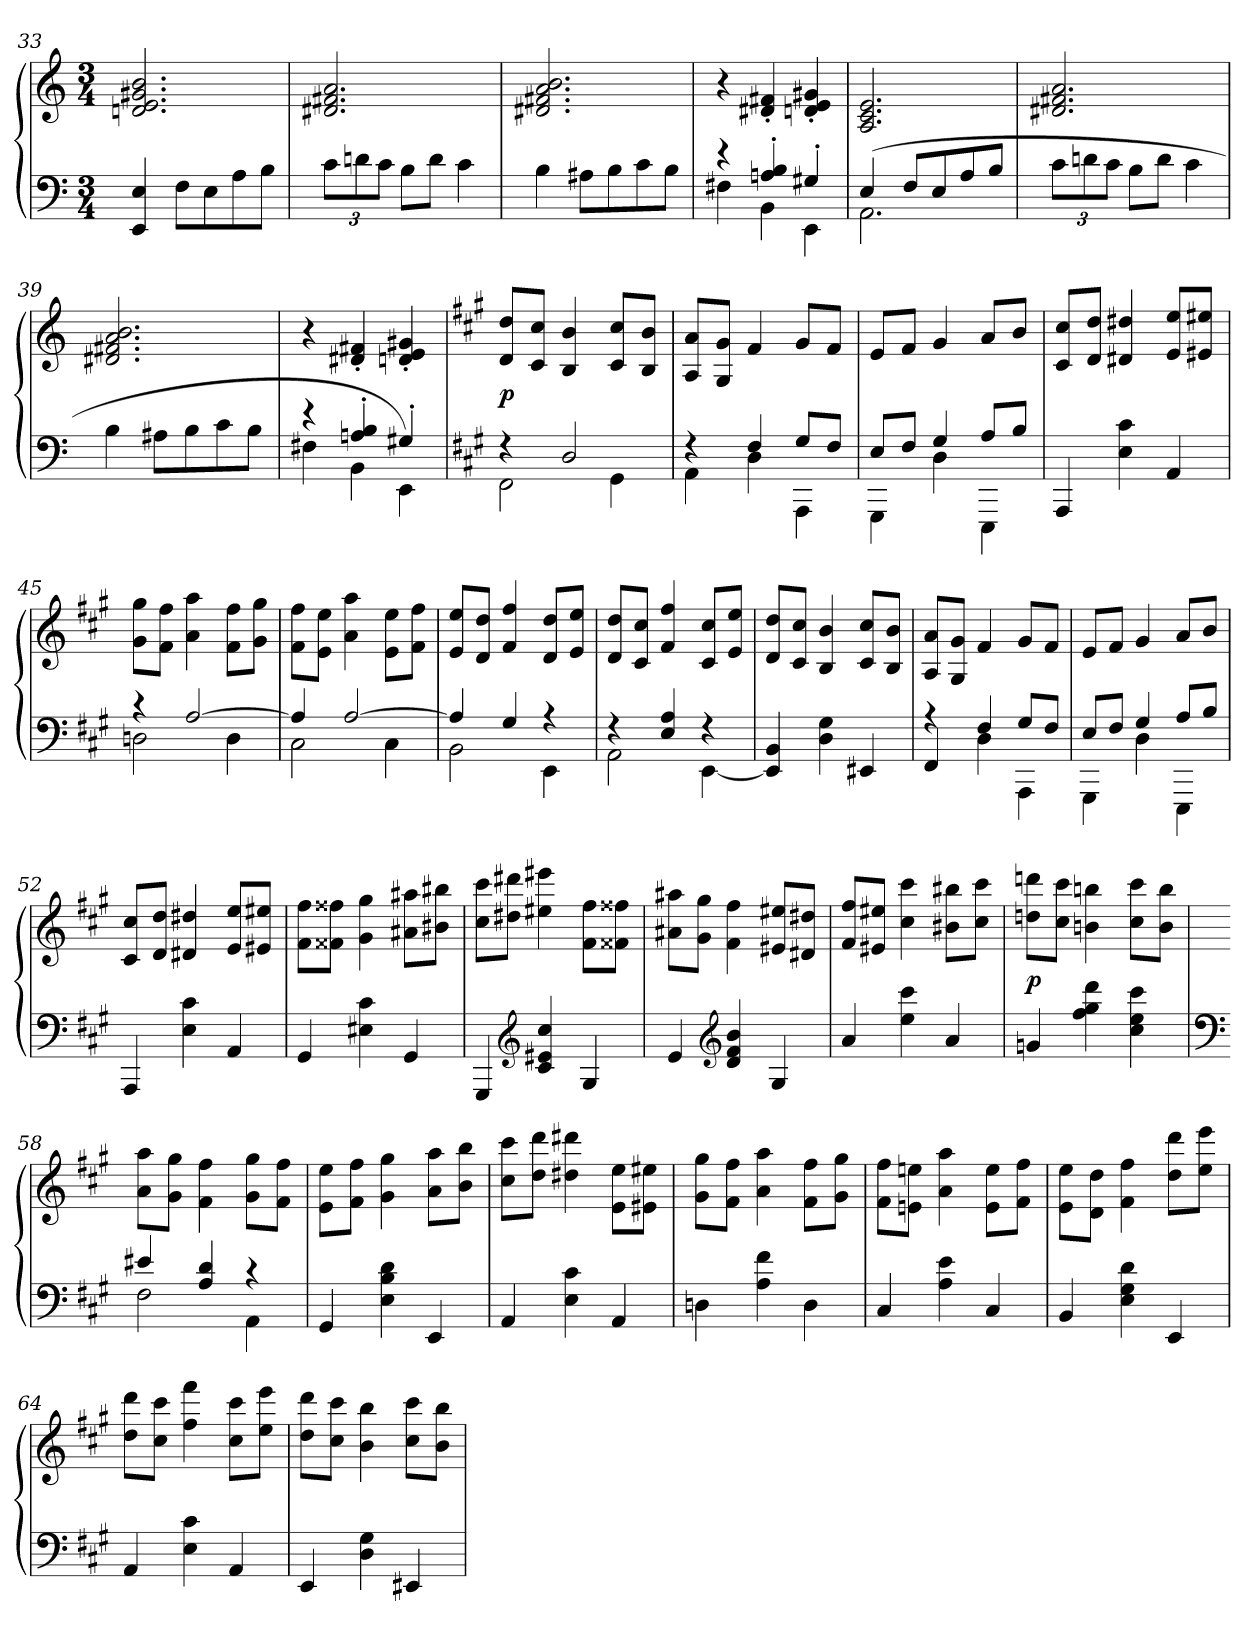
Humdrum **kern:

**kern	**kern	**dynam
*part1	*part1	*part1
*staff2	*staff1	*staff1/2
*clefF4	*clefG2	*
*k[]	*k[]	*
*a:	*a:	*
*M3/4	*M3/4	*
=33	=33	=33
4EE/ 4E/	2.dn/ 2.e/ 2.g#X/ 2.b/	.
8F\L	.	.
8E\	.	.
8A\	.	.
8B\J	.	.
=34	=34	=34
12c\L	2.d#X/ 2.f#X/ 2.a/	.
12dn\	.	.
12c\J	.	.
8B\L	.	.
8d\J	.	.
4c\	.	.
=35	=35	=35
4B\	2.d#X/ 2.f#X/ 2.a/ 2.b/	.
8A#X\L	.	.
8B\	.	.
8c\	.	.
8B\J	.	.
=36	=36	=36
*^	*	*
4r	4F#X\	4r	.
4An'/ 4B'/	4BB\	4d#X'/ 4f#X'/	.
4G#X'/	4EE\	4dn'/ 4e'/ 4g#X'/	.
=37	=37	=37	=37
(4E/	2.AA\	2.A/ 2.c/ 2.e/	.
8F/L	.	.	.
8E/	.	.	.
8A/	.	.	.
8B/J	.	.	.
*v	*v	*	*
=38	=38	=38
12c\L	2.d#X/ 2.f#X/ 2.a/	.
12dn\	.	.
12c\J	.	.
8B\L	.	.
8d\J	.	.
4c\	.	.
=39	=39	=39
4B\	2.d#X/ 2.f#X/ 2.a/ 2.b/	.
8A#X\L	.	.
8B\	.	.
8c\	.	.
8B\J	.	.
=40	=40	=40
*^	*	*
4r	4F#X\	4r	.
4An'/ 4B'/	4BB\	4d#X'/ 4f#X'/	.
4G#X'/	4EE\)	4dn'/ 4e'/ 4g#X'/	.
=41	=41	=41	=41
*k[f#c#g#]	*	*k[f#c#g#]	*
4r	2FF#\	8d/ 8dd/L	p
.	.	8c#/ 8cc#/J	.
2D/	.	4B/ 4b/	.
.	4GG#\	8c#/ 8cc#/L	.
.	.	8B/ 8b/J	.
=42	=42	=42	=42
4r	4AA\	8A/ 8a/L	.
.	.	8G#/ 8g#/J	.
4F#/	4D\	4f#/	.
8G#/L	4AAA\	8g#/L	.
8F#/J	.	8f#/J	.
=43	=43	=43	=43
8E/L	4GGG#\	8e/L	.
8F#/J	.	8f#/J	.
4G#/	4D\	4g#/	.
8A/L	4EEE\	8a/L	.
8B/J	.	8b/J	.
*v	*v	*	*
=44	=44	=44
4AAA/	8c#/ 8cc#/L	.
.	8d/ 8dd/J	.
4E\ 4c#\	4d#X/ 4dd#X/	.
4AA/	8e/ 8ee/L	.
.	8e#X/ 8ee#X/J	.
=45	=45	=45
*^	*	*
4r	2Dn\	8g#\ 8gg#\L	.
.	.	8f#\ 8ff#\J	.
[2A/	.	4a\ 4aa\	.
.	4D\	8f#\ 8ff#\L	.
.	.	8g#\ 8gg#\J	.
=46	=46	=46	=46
4A/]	2C#\	8f#\ 8ff#\L	.
.	.	8e\ 8ee\J	.
[2A/	.	4a\ 4aa\	.
.	4C#\	8e\ 8ee\L	.
.	.	8f#\ 8ff#\J	.
=47	=47	=47	=47
4A/]	2BB\	8e/ 8ee/L	.
.	.	8d/ 8dd/J	.
4G#/	.	4f#/ 4ff#/	.
4r	4EE\	8d/ 8dd/L	.
.	.	8e/ 8ee/J	.
=48	=48	=48	=48
4r	2AA\	8d/ 8dd/L	.
.	.	8c#/ 8cc#/J	.
4E/ 4A/	.	4f#/ 4ff#/	.
4r	[4EE\	8c#/ 8cc#/L	.
.	.	8e/ 8ee/J	.
*v	*v	*	*
=49	=49	=49
4EE]/ 4BB/	8d/ 8dd/L	.
.	8c#/ 8cc#/J	.
4D\ 4G#\	4B/ 4b/	.
4EE#X/	8c#/ 8cc#/L	.
.	8B/ 8b/J	.
=50	=50	=50
*^	*	*
4r	4FF#/	8A/ 8a/L	.
.	.	8G#/ 8g#/J	.
4F#/	4D\	4f#/	.
8G#/L	4AAA\	8g#/L	.
8F#/J	.	8f#/J	.
=51	=51	=51	=51
8E/L	4GGG#\	8e/L	.
8F#/J	.	8f#/J	.
4G#/	4D\	4g#/	.
8A/L	4EEE\	8a/L	.
8B/J	.	8b/J	.
*v	*v	*	*
=52	=52	=52
4AAA/	8c#/ 8cc#/L	.
.	8d/ 8dd/J	.
4E\ 4c#\	4d#X/ 4dd#X/	.
4AA/	8e/ 8ee/L	.
.	8e#X/ 8ee#X/J	.
=53	=53	=53
4GG#/	8f#\ 8ff#\L	.
.	8f##X\ 8ff##X\J	.
4E#X\ 4c#\	4g#\ 4gg#\	.
4GG#/	8a#X\ 8aa#X\L	.
.	8b#X\ 8bb#X\J	.
=54	=54	=54
4GGG#/	8cc#\ 8ccc#\L	.
.	8dd#X\ 8ddd#X\J	.
*clefG2	*	*
4c#/ 4e#X/ 4cc#/	4ee#X\ 4eee#X\	.
4G#/	8f#\ 8ff#\L	.
.	8f##X\ 8ff##X\J	.
=55	=55	=55
4e/	8a#X\ 8aa#X\L	.
.	8g#\ 8gg#\J	.
*clefG2	*	*
4d/ 4f#/ 4b/	4f#\ 4ff#\	.
4G#/	8e#X/ 8ee#X/L	.
.	8d#X/ 8dd#X/J	.
=56	=56	=56
4a/	8f#/ 8ff#/L	.
.	8e#X/ 8ee#X/J	.
4ee\ 4ccc#\	4cc#\ 4ccc#\	.
4a/	8b#X\ 8bb#X\L	.
.	8cc#\ 8ccc#\J	.
=57	=57	=57
4gn/	8ddn\ 8dddn\L	p
.	8cc#\ 8ccc#\J	.
4ff#\ 4gg#\ 4ddd\	4bn\ 4bbn\	.
4cc#\ 4ee\ 4ccc#\	8cc#\ 8ccc#\L	.
.	8b\ 8bb\J	.
=58	=58	=58
*clefF4	*	*
*^	*	*
4e#X/	2F#\	8a\ 8aa\L	.
.	.	8g#\ 8gg#\J	.
4A/ 4d/	.	4f#\ 4ff#\	.
4r	4AA\	8g#\ 8gg#\L	.
.	.	8f#\ 8ff#\J	.
*v	*v	*	*
=59	=59	=59
4GG#/	8e\ 8ee\L	.
.	8f#\ 8ff#\J	.
4E\ 4B\ 4d\	4g#\ 4gg#\	.
4EE/	8a\ 8aa\L	.
.	8b\ 8bb\J	.
=60	=60	=60
4AA/	8cc#\ 8ccc#\L	.
.	8dd\ 8ddd\J	.
4E\ 4c#\	4dd#X\ 4ddd#X\	.
4AA/	8e\ 8ee\L	.
.	8e#X\ 8ee#X\J	.
=61	=61	=61
4Dn\	8g#\ 8gg#\L	.
.	8f#\ 8ff#\J	.
4A\ 4f#\	4a\ 4aa\	.
4D\	8f#\ 8ff#\L	.
.	8g#\ 8gg#\J	.
=62	=62	=62
4C#/	8f#\ 8ff#\L	.
.	8en\ 8een\J	.
4A\ 4e\	4a\ 4aa\	.
4C#/	8e\ 8ee\L	.
.	8f#\ 8ff#\J	.
=63	=63	=63
4BB/	8e\ 8ee\L	.
.	8d\ 8dd\J	.
4E\ 4G#\ 4d\	4f#\ 4ff#\	.
4EE/	8dd\ 8ddd\L	.
.	8ee\ 8eee\J	.
=64	=64	=64
4AA/	8dd\ 8ddd\L	.
.	8cc#\ 8ccc#\J	.
4E\ 4c#\	4ff#\ 4fff#\	.
4AA/	8cc#\ 8ccc#\L	.
.	8ee\ 8eee\J	.
=65	=65	=65
4EE/	8dd\ 8ddd\L	.
.	8cc#\ 8ccc#\J	.
4D\ 4G#\	4b\ 4bb\	.
4EE#X/	8cc#\ 8ccc#\L	.
.	8b\ 8bb\J	.
=	=	=
*-	*-	*-
